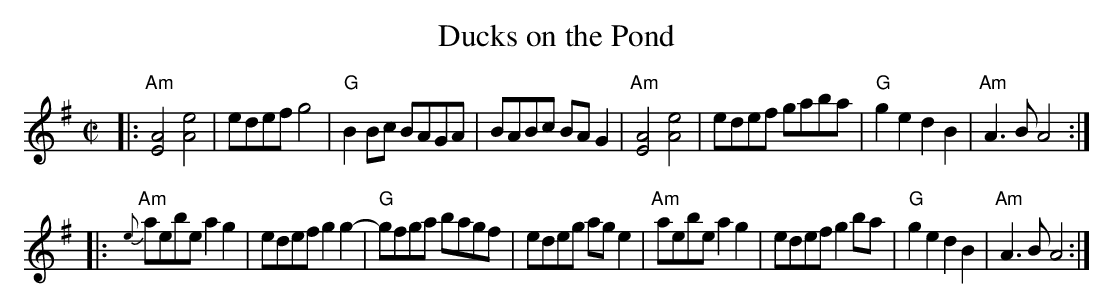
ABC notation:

X:1
T: Ducks on the Pond
M: C|
L: 1/8
K: Ador
|: "Am"[A4E4] [e4A4] | edef g4 | "G"B2Bc BAGA | BABc BAG2 \
|  "Am"[A4E4] [e4A4] | edef gaba | "G"g2e2 d2B2 | "Am"A3B A4 :|
|: "Am"{e}aebe a2g2 | edef g2g2- | "G"gfga bagf | edeg age2 \
|  "Am"aebe a2g2 | edef g2ba |"G"g2e2 d2B2 | "Am"A3B A4 :|
